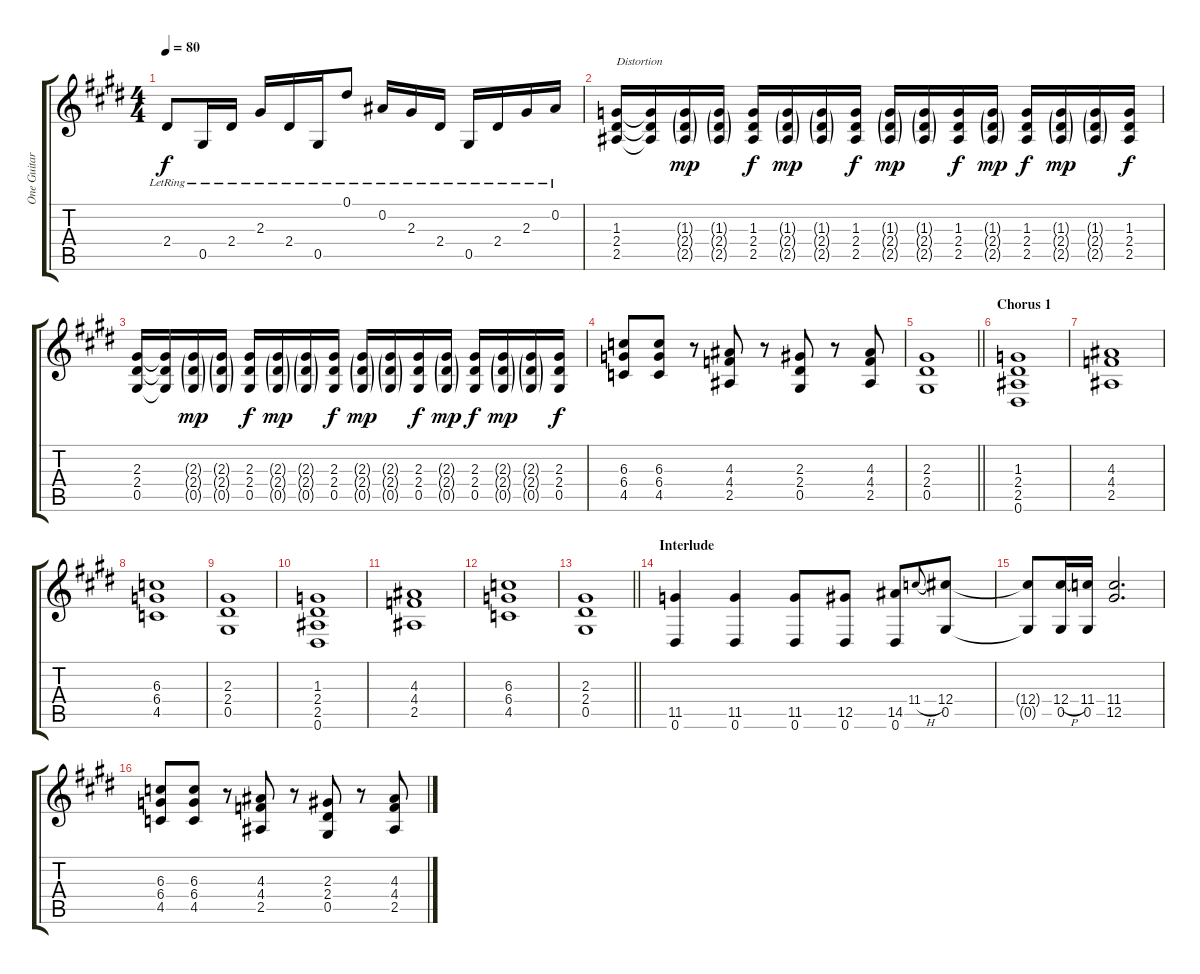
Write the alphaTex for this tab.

\track ("One Guitar" "One Guitar") {mute instrument acousticguitarsteel}
\staff {score tabs}
\tuning (Eb4 Bb3 Gb3 Db3 Ab2 Eb2) {hide}
\ts (4 4)
\tempo 80
\clef g2
\ks e
2.4{lr}.8{dy f} 0.5{lr}.16 2.4{lr}.16 2.3{lr}.16 2.4{lr}.16 0.5{lr}.16 0.1{lr}.8 0.2{lr}.16 2.3{lr}.16 2.4{lr}.16 0.5{lr}.16 2.4{lr}.16 2.3{lr}.16 0.2{lr}.16 |
(1.3 2.4 2.5).16{txt "Distortion"} (1.3{t} 2.4{t} 2.5{t}).16 (1.3{g} 2.4{g} 2.5{g}).16{dy mp} (1.3{g} 2.4{g} 2.5{g}).16 (1.3 2.4 2.5).16{dy f} (1.3{g} 2.4{g} 2.5{g}).16{dy mp} (1.3{g} 2.4{g} 2.5{g}).16 (1.3 2.4 2.5).16{dy f} (1.3{g} 2.4{g} 2.5{g}).16{dy mp} (1.3{g} 2.4{g} 2.5{g}).16 (1.3 2.4 2.5).16{dy f} (1.3{g} 2.4{g} 2.5{g}).16{dy mp} (1.3 2.4 2.5).16{dy f} (1.3{g} 2.4{g} 2.5{g}).16{dy mp} (1.3{g} 2.4{g} 2.5{g}).16 (1.3 2.4 2.5).16{dy f} |
(2.3 2.4 0.5).16 (2.3{t} 2.4{t} 0.5{t}).16 (2.3{g} 2.4{g} 0.5{g}).16{dy mp} (2.3{g} 2.4{g} 0.5{g}).16 (2.3 2.4 0.5).16{dy f} (2.3{g} 2.4{g} 0.5{g}).16{dy mp} (2.3{g} 2.4{g} 0.5{g}).16 (2.3 2.4 0.5).16{dy f} (2.3{g} 2.4{g} 0.5{g}).16{dy mp} (2.3{g} 2.4{g} 0.5{g}).16 (2.3 2.4 0.5).16{dy f} (2.3{g} 2.4{g} 0.5{g}).16{dy mp} (2.3 2.4 0.5).16{dy f} (2.3{g} 2.4{g} 0.5{g}).16{dy mp} (2.3{g} 2.4{g} 0.5{g}).16 (2.3 2.4 0.5).16{dy f} |
(6.3 6.4 4.5).8{volume 13} (6.3 6.4 4.5).8 r.8 (4.3 4.4 2.5).8 r.8 (2.3 2.4 0.5).8 r.8 (4.3 4.4 2.5).8 |
\barLineRight lightlight
(2.3 2.4 0.5).1 |
\section ("" "Chorus 1")
(1.3 2.4 2.5 0.6).1 |
(4.3 4.4 2.5).1 |
(6.3 6.4 4.5).1 |
(2.3 2.4 0.5).1 |
(1.3 2.4 2.5 0.6).1 |
(4.3 4.4 2.5).1 |
(6.3 6.4 4.5).1 |
\barLineRight lightlight
(2.3 2.4 0.5).1 |
\section ("" "Interlude")
(11.5 0.6).4 (11.5 0.6).4 (11.5 0.6).8 (12.5 0.6).8 (14.5 0.6).8 11.4{h}.8{gr onbeat} (12.4 0.5).8 |
(12.4{t} 0.5{t}).8 (12.4{h} 0.5).16 (11.4 0.5).16 (11.4 12.5).2{d} |
(6.3 6.4 4.5).8 (6.3 6.4 4.5).8 r.8 (4.3 4.4 2.5).8 r.8 (2.3 2.4 0.5).8 r.8 (4.3 4.4 2.5).8
